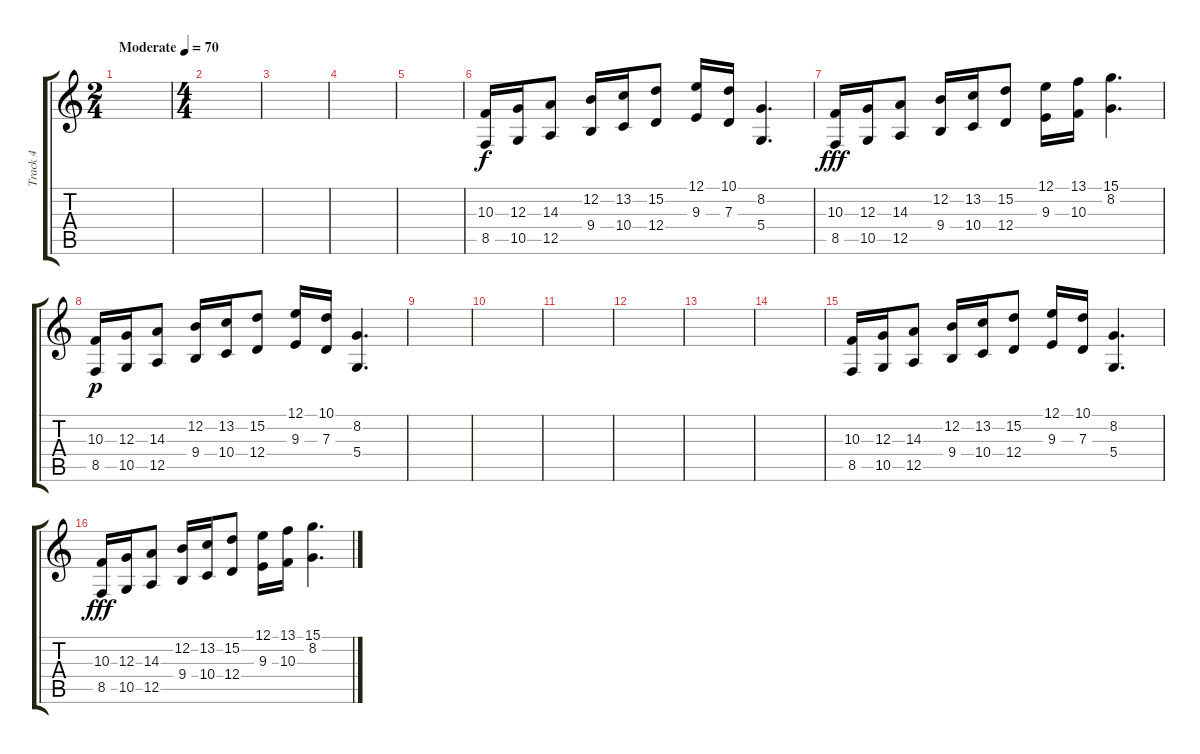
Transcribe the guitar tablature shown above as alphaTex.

\track ("Track 4" "Track 4") {instrument sopranosax}
\staff {score tabs}
\tuning (E4 B3 G3 D3 A2 E2) {hide}
\ts (2 4)
\tempo (70 "Moderate")
\clef g2
\ks c
|
\ts (4 4)
|
|
|
|
(10.3 8.5).16 (12.3 10.5).16 (14.3 12.5).8 (12.2 9.4).16 (13.2 10.4).16 (15.2 12.4).8 (12.1 9.3).16 (10.1 7.3).16 (8.2 5.4).4{d} |
(10.3 8.5).16{dy fff} (12.3 10.5).16 (14.3 12.5).8 (12.2 9.4).16 (13.2 10.4).16 (15.2 12.4).8 (12.1 9.3).16 (13.1 10.3).16 (15.1 8.2).4{d} |
(10.3 8.5).16{dy p} (12.3 10.5).16 (14.3 12.5).8 (12.2 9.4).16 (13.2 10.4).16 (15.2 12.4).8 (12.1 9.3).16 (10.1 7.3).16 (8.2 5.4).4{d} |
|
|
|
|
|
|
(10.3 8.5).16 (12.3 10.5).16 (14.3 12.5).8 (12.2 9.4).16 (13.2 10.4).16 (15.2 12.4).8 (12.1 9.3).16 (10.1 7.3).16 (8.2 5.4).4{d} |
(10.3 8.5).16{dy fff} (12.3 10.5).16 (14.3 12.5).8 (12.2 9.4).16 (13.2 10.4).16 (15.2 12.4).8 (12.1 9.3).16 (13.1 10.3).16 (15.1 8.2).4{d}
